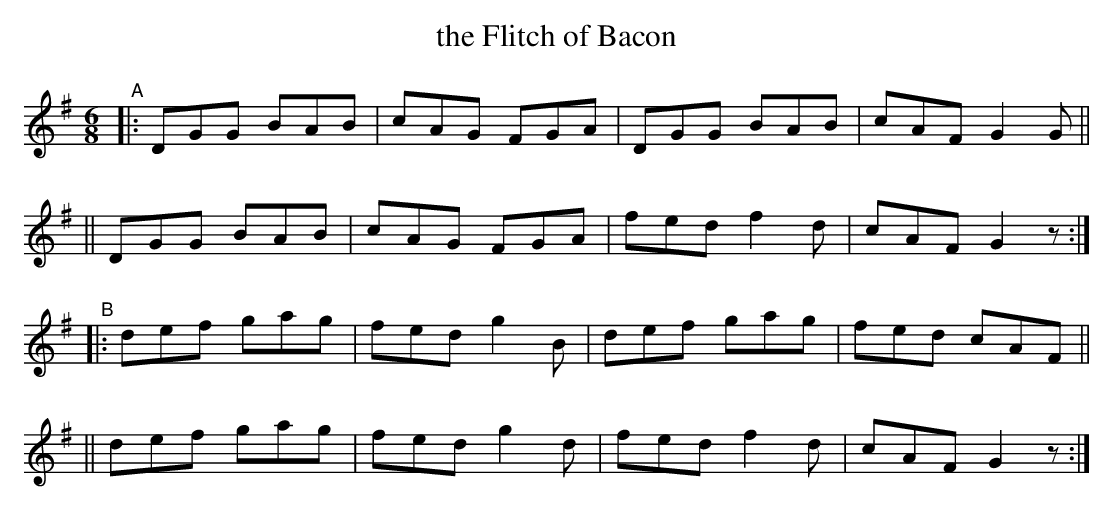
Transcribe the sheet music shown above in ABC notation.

X:1
T: the Flitch of Bacon
M: 6/8
L: 1/8
K: G
"^A"\
|: DGG BAB | cAG FGA | DGG BAB | cAF G2G ||
|| DGG BAB | cAG FGA | fed f2d | cAF G2z :|
"^B"\
|: def gag | fed g2B | def gag | fed cAF ||
|| def gag | fed g2d | fed f2d | cAF G2z :|
